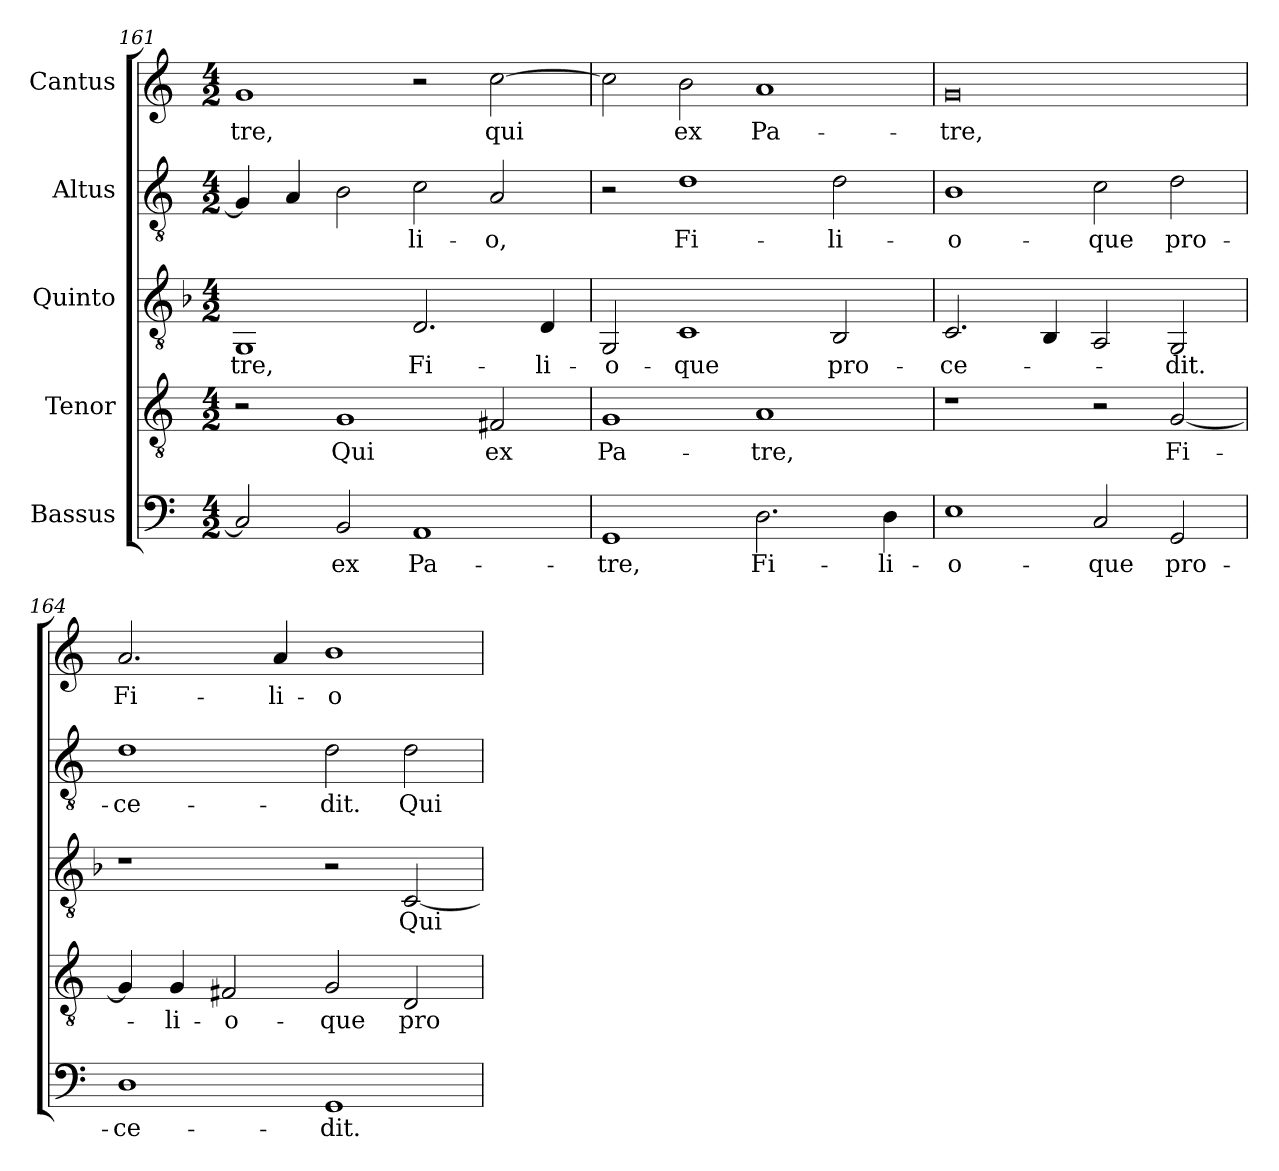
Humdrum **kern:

**kern	**text	**kern	**text	**kern	**text	**kern	**text	**kern	**text
*part5	*part5	*part4	*part4	*part3	*part3	*part2	*part2	*part1	*part1
*staff5	*staff5	*staff4	*staff4	*staff3	*staff3	*staff2	*staff2	*staff1	*staff1
*I"Bassus	*	*I"Tenor	*	*I"Quinto	*	*I"Altus	*	*I"Cantus	*
*clefF4	*	*clefGv2	*	*clefGv2	*	*clefGv2	*	*clefG2	*
*	*	*	*	*ITrd-4c-7	*	*	*	*	*
*k[]	*	*k[]	*	*k[]	*	*k[]	*	*k[]	*
*C:	*	*C:	*	*C:	*	*C:	*	*C:	*
*M4/2	*	*M4/2	*	*M4/2	*	*M4/2	*	*M4/2	*
=161	=161	=161	=161	=161	=161	=161	=161	=161	=161
!	!	!	!	!	!LO:LY:b:color=#000000	!	!	!	!
!	!	!	!	!	!	!	!	!	!LO:LY:b:color=#000000
2Ci/]	.	2r	.	1Di	-tre,	4Gi/]	.	1gi	-tre,
.	.	.	.	.	.	4Ai/	.	.	.
!	!LO:LY:b:color=#000000	!	!	!	!	!	!	!	!
!	!	!	!LO:LY:b:color=#000000	!	!	!	!	!	!
2BBi/	ex	1Gi	Qui	.	.	2Bi\	.	.	.
!	!LO:LY:b:color=#000000	!	!	!	!	!	!	!	!
!	!	!	!	!	!LO:LY:b:color=#000000	!	!	!	!
!	!	!	!	!	!	!	!LO:LY:b:color=#000000	!	!
1AAi	Pa-	.	.	2.Ai/	Fi-	2ci\	-li-	2r	.
!	!	!	!LO:LY:b:color=#000000	!	!	!	!	!	!
!	!	!	!	!	!	!	!LO:LY:b:color=#000000	!	!
!	!	!	!	!	!	!	!	!	!LO:LY:b:color=#000000
.	.	2F#Xi/	ex	.	.	2Ai/	-o,	[>2cci\	qui
!	!	!	!	!	!LO:LY:b:color=#000000	!	!	!	!
.	.	.	.	4Ai/	-li-	.	.	.	.
=162	=162	=162	=162	=162	=162	=162	=162	=162	=162
!	!LO:LY:b:color=#000000	!	!	!	!	!	!	!	!
!	!	!	!LO:LY:b:color=#000000	!	!	!	!	!	!
!	!	!	!	!	!LO:LY:b:color=#000000	!	!	!	!
1GGi	-tre,	1Gi	Pa-	2Di/	-o-	2r	.	2cci\]	.
!	!	!	!	!	!LO:LY:b:color=#000000	!	!	!	!
!	!	!	!	!	!	!	!LO:LY:b:color=#000000	!	!
!	!	!	!	!	!	!	!	!	!LO:LY:b:color=#000000
.	.	.	.	1Gi	-que	1di	Fi-	2bi\	ex
!	!LO:LY:b:color=#000000	!	!	!	!	!	!	!	!
!	!	!	!LO:LY:b:color=#000000	!	!	!	!	!	!
!	!	!	!	!	!	!	!	!	!LO:LY:b:color=#000000
2.Di\	Fi-	1Ai	-tre,	.	.	.	.	1ai	Pa-
!	!	!	!	!	!LO:LY:b:color=#000000	!	!	!	!
!	!	!	!	!	!	!	!LO:LY:b:color=#000000	!	!
.	.	.	.	2Fi/	pro-	2di\	-li-	.	.
!	!LO:LY:b:color=#000000	!	!	!	!	!	!	!	!
4Di\	-li-	.	.	.	.	.	.	.	.
=163	=163	=163	=163	=163	=163	=163	=163	=163	=163
!	!LO:LY:b:color=#000000	!	!	!	!	!	!	!	!
!	!	!	!	!	!LO:LY:b:color=#000000	!	!	!	!
!	!	!	!	!	!	!	!LO:LY:b:color=#000000	!	!
!	!	!	!	!	!	!	!	!	!LO:LY:b:color=#000000
1Ei	-o-	1r	.	2.Gi/	-ce-	1Bi	-o-	0gi	-tre,
.	.	.	.	4Fi/	.	.	.	.	.
!	!LO:LY:b:color=#000000	!	!	!	!	!	!	!	!
!	!	!	!	!	!	!	!LO:LY:b:color=#000000	!	!
2Ci/	-que	2r	.	2Ei/	.	2ci\	-que	.	.
!	!LO:LY:b:color=#000000	!	!	!	!	!	!	!	!
!	!	!	!LO:LY:b:color=#000000	!	!	!	!	!	!
!	!	!	!	!	!LO:LY:b:color=#000000	!	!	!	!
!	!	!	!	!	!	!	!LO:LY:b:color=#000000	!	!
2GGi/	pro-	[<2Gi/	Fi-	2Di/	-dit.	2di\	pro-	.	.
!!LO:LB:g=z
=164	=164	=164	=164	=164	=164	=164	=164	=164	=164
!	!LO:LY:b:color=#000000	!	!	!	!	!	!	!	!
!	!	!	!	!	!	!	!LO:LY:b:color=#000000	!	!
!	!	!	!	!	!	!	!	!	!LO:LY:b:color=#000000
1Di	-ce-	4Gi/]	.	1r	.	1di	-ce-	2.ai/	Fi-
!	!	!	!LO:LY:b:color=#000000	!	!	!	!	!	!
.	.	4Gi/	-li-	.	.	.	.	.	.
!	!	!	!LO:LY:b:color=#000000	!	!	!	!	!	!
.	.	2F#Xi/	-o-	.	.	.	.	.	.
!	!	!	!	!	!	!	!	!	!LO:LY:b:color=#000000
.	.	.	.	.	.	.	.	4ai/	-li-
!	!LO:LY:b:color=#000000	!	!	!	!	!	!	!	!
!	!	!	!LO:LY:b:color=#000000	!	!	!	!	!	!
!	!	!	!	!	!	!	!LO:LY:b:color=#000000	!	!
!	!	!	!	!	!	!	!	!	!LO:LY:b:color=#000000
1GGi	-dit.	2Gi/	-que	2r	.	2di\	-dit.	1bi	-o-
!	!	!	!LO:LY:b:color=#000000	!	!	!	!	!	!
!	!	!	!	!	!LO:LY:b:color=#000000	!	!	!	!
!	!	!	!	!	!	!	!LO:LY:b:color=#000000	!	!
.	.	2Di/	pro-	[<2Gi/	Qui	2di\	Qui	.	.
=	=	=	=	=	=	=	=	=	=
*-	*-	*-	*-	*-	*-	*-	*-	*-	*-
